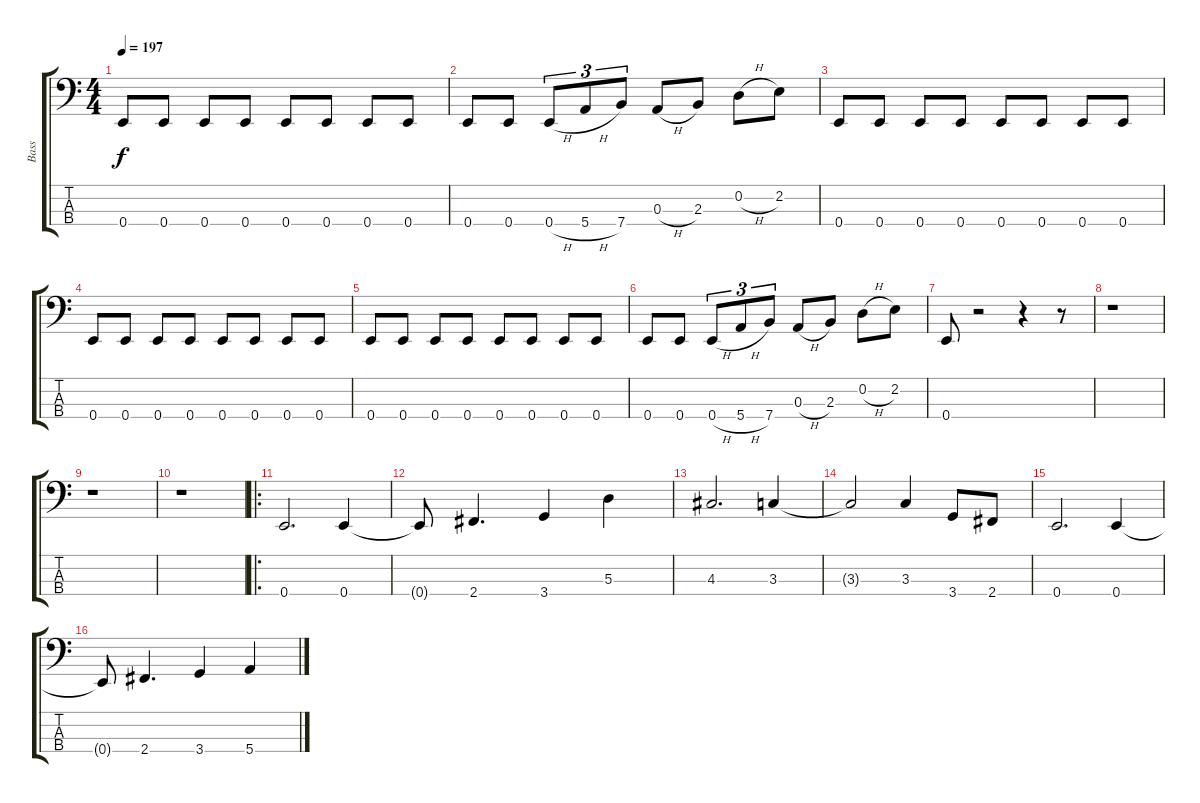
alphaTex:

\track ("Bass" "Bass") {instrument electricbassfinger}
\staff {score tabs}
\tuning (G2 D2 A1 E1) {hide}
\ts (4 4)
\tempo 197
\clef f4
\ks c
0.4.8{dy f} 0.4.8 0.4.8 0.4.8 0.4.8 0.4.8 0.4.8 0.4.8 |
0.4.8 0.4.8 0.4{h}.8{tu (3 2)} 5.4{h}.8{tu (3 2)} 7.4.8{tu (3 2)} 0.3{h}.8 2.3.8 0.2{h}.8 2.2.8 |
0.4.8 0.4.8 0.4.8 0.4.8 0.4.8 0.4.8 0.4.8 0.4.8 |
0.4.8 0.4.8 0.4.8 0.4.8 0.4.8 0.4.8 0.4.8 0.4.8 |
0.4.8 0.4.8 0.4.8 0.4.8 0.4.8 0.4.8 0.4.8 0.4.8 |
0.4.8 0.4.8 0.4{h}.8{tu (3 2)} 5.4{h}.8{tu (3 2)} 7.4.8{tu (3 2)} 0.3{h}.8 2.3.8 0.2{h}.8 2.2.8 |
0.4.8 r.2 r.4 r.8 |
r.1 |
r.1 |
r.1 |
\ro
0.4.2{d instrument acousticbass} 0.4.4 |
0.4{t}.8 2.4.4{d} 3.4.4 5.3.4 |
4.3.2{d instrument acousticbass} 3.3.4 |
3.3{t}.2 3.3.4 3.4.8 2.4.8 |
0.4.2{d instrument acousticbass} 0.4.4 |
0.4{t}.8 2.4.4{d} 3.4.4 5.4.4
